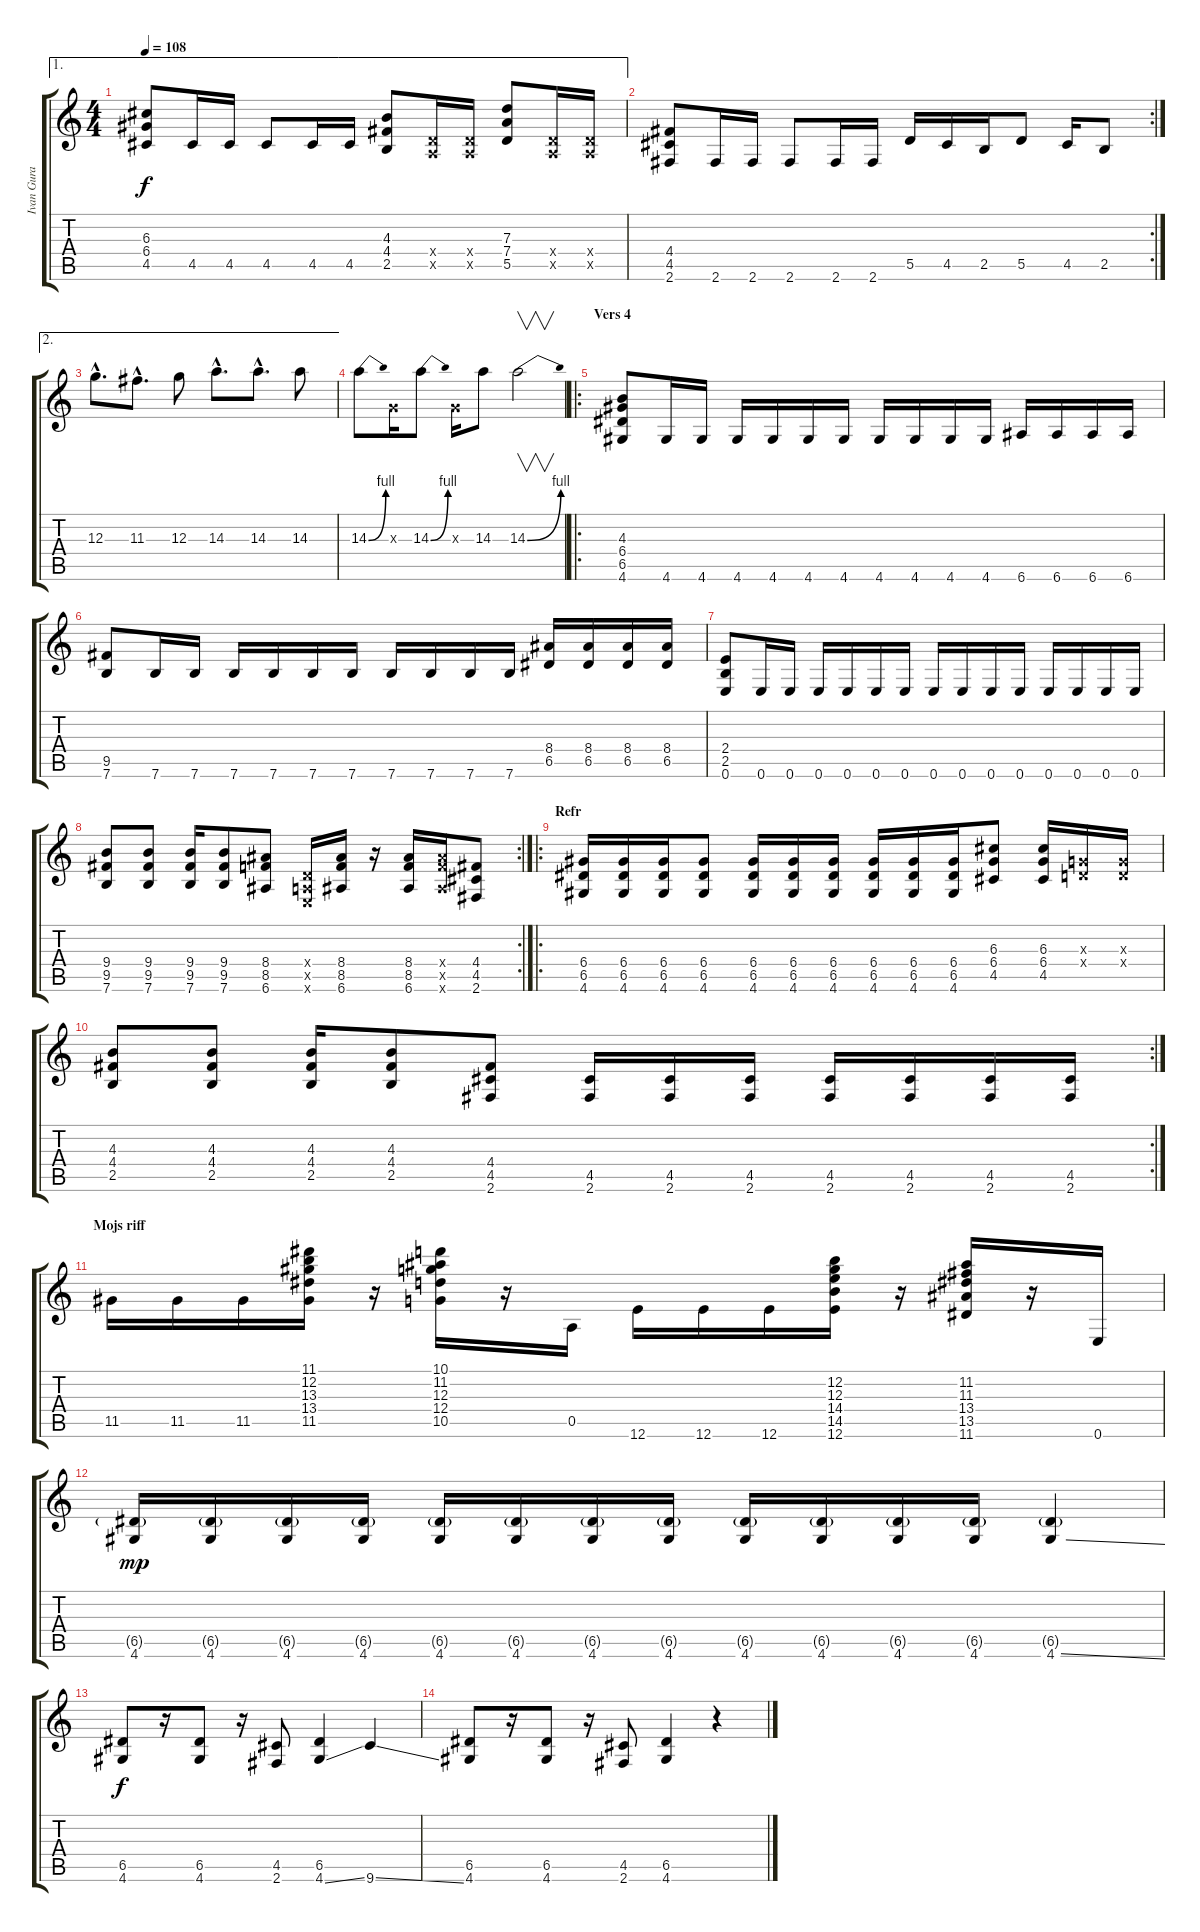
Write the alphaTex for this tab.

\track ("Ivan Gura" "Ivan Gura") {instrument distortionguitar}
\staff {score tabs}
\tuning (E4 B3 G3 D3 A2 E2) {hide}
\ae 1
\ts (4 4)
\tempo 108
\clef g2
\ks c
(6.3 6.4 4.5).8{dy f} 4.5.16 4.5.16 4.5.8 4.5.16 4.5.16 (4.3 4.4 2.5).8 (0.4{x} 0.5{x}).16 (0.4{x} 0.5{x}).16 (7.3 7.4 5.5).8 (0.4{x} 0.5{x}).16 (0.4{x} 0.5{x}).16 |
\rc 2
(4.4 4.5 2.6).8 2.6.16 2.6.16 2.6.8 2.6.16 2.6.16 5.5.16 4.5.16 2.5.16 5.5.8 4.5.16 2.5.8 |
\ae 2
12.3{hac}.8{d} 11.3{hac}.8{d} 12.3.8 14.3{hac}.8{d} 14.3{hac}.8{d} 14.3.8 |
14.3{be (bend 0 0 60 4)}.8 0.3{x}.16 14.3{be (bend 0 0 60 4)}.8 0.3{x}.16 14.3.8 14.3{be (bend 0 0 60 4)}.2{v} |
\ro
\section ("" "Vers 4")
(4.3 6.4 6.5 4.6).8 4.6.16 4.6.16 4.6.16 4.6.16 4.6.16 4.6.16 4.6.16 4.6.16 4.6.16 4.6.16 6.6.16 6.6.16 6.6.16 6.6.16 |
(9.5 7.6).8 7.6.16 7.6.16 7.6.16 7.6.16 7.6.16 7.6.16 7.6.16 7.6.16 7.6.16 7.6.16 (8.4 6.5).16 (8.4 6.5).16 (8.4 6.5).16 (8.4 6.5).16 |
(2.4 2.5 0.6).8 0.6.16 0.6.16 0.6.16 0.6.16 0.6.16 0.6.16 0.6.16 0.6.16 0.6.16 0.6.16 0.6.16 0.6.16 0.6.16 0.6.16 |
\rc 2
(9.4 9.5 7.6).8 (9.4 9.5 7.6).8 (9.4 9.5 7.6).16 (9.4 9.5 7.6).8 (8.4 8.5 6.6).8 (0.4{x} 0.5{x} 0.6{x}).16 (8.4 8.5 6.6).16 r.16 (8.4 8.5 6.6).16 (8.4{x} 8.5{x} 6.6{x}).16 (4.4 4.5 2.6).8 |
\ro
\section ("" "Refr")
(6.4 6.5 4.6).16 (6.4 6.5 4.6).16 (6.4 6.5 4.6).16 (6.4 6.5 4.6).8 (6.4 6.5 4.6).16 (6.4 6.5 4.6).16 (6.4 6.5 4.6).16 (6.4 6.5 4.6).16 (6.4 6.5 4.6).16 (6.4 6.5 4.6).16 (6.3 6.4 4.5).8 (6.3 6.4 4.5).16 (0.3{x} 0.4{x}).16 (0.3{x} 0.4{x}).16 |
\rc 2
(4.3 4.4 2.5).8 (4.3 4.4 2.5).8 (4.3 4.4 2.5).16 (4.3 4.4 2.5).8 (4.4 4.5 2.6).8 (4.5 2.6).16 (4.5 2.6).16 (4.5 2.6).16 (4.5 2.6).16 (4.5 2.6).16 (4.5 2.6).16 (4.5 2.6).16 |
\section ("" "Mojs riff")
11.5.16 11.5.16 11.5.16 (11.1 12.2 13.3 13.4 11.5).16 r.16 (10.1 11.2 12.3 12.4 10.5).16 r.16 0.5.16 12.6.16 12.6.16 12.6.16 (12.2 12.3 14.4 14.5 12.6).16 r.16 (11.2 11.3 13.4 13.5 11.6).16 r.16 0.6.16 |
(6.5{g} 4.6).16{dy mp} (6.5{g} 4.6).16 (6.5{g} 4.6).16 (6.5{g} 4.6).16 (6.5{g} 4.6).16 (6.5{g} 4.6).16 (6.5{g} 4.6).16 (6.5{g} 4.6).16 (6.5{g} 4.6).16 (6.5{g} 4.6).16 (6.5{g} 4.6).16 (6.5{g} 4.6).16 (6.5{g} 4.6{ss}).4 |
(6.5 4.6).8{dy f} r.16 (6.5 4.6).8 r.16 (4.5 2.6).8 (6.5 4.6{ss}).4 9.6{ss}.4 |
(6.5 4.6).8 r.16 (6.5 4.6).8 r.16 (4.5 2.6).8 (6.5 4.6).4 r.4
